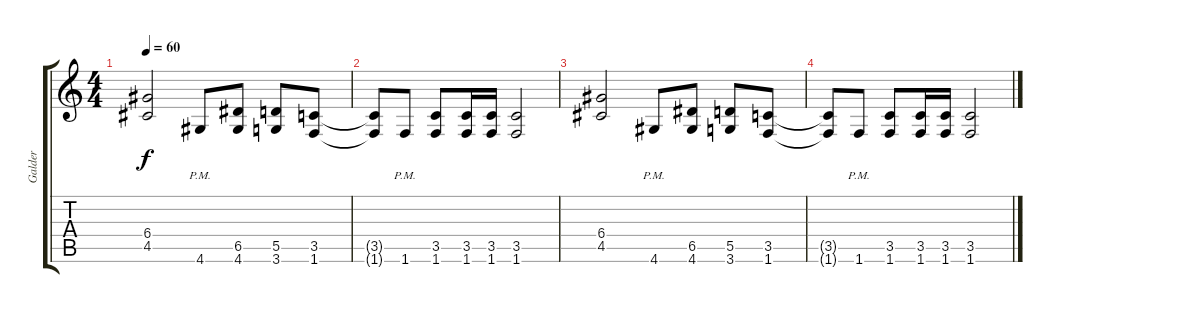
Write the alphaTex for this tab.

\track ("Galder" "Galder") {instrument distortionguitar}
\staff {score tabs}
\tuning (E4 B3 G3 D3 A2 E2) {hide}
\ts (4 4)
\tempo 60
\clef g2
\ks c
(6.4 4.5).2{dy f} 4.6{pm}.8 (6.5 4.6).8 (5.5 3.6).8 (3.5 1.6).8 |
(3.5{t} 1.6{t}).8 1.6{pm}.8 (3.5 1.6).8 (3.5 1.6).16 (3.5 1.6).16 (3.5 1.6).2 |
(6.4 4.5).2 4.6{pm}.8 (6.5 4.6).8 (5.5 3.6).8 (3.5 1.6).8 |
(3.5{t} 1.6{t}).8 1.6{pm}.8 (3.5 1.6).8 (3.5 1.6).16 (3.5 1.6).16 (3.5 1.6).2
